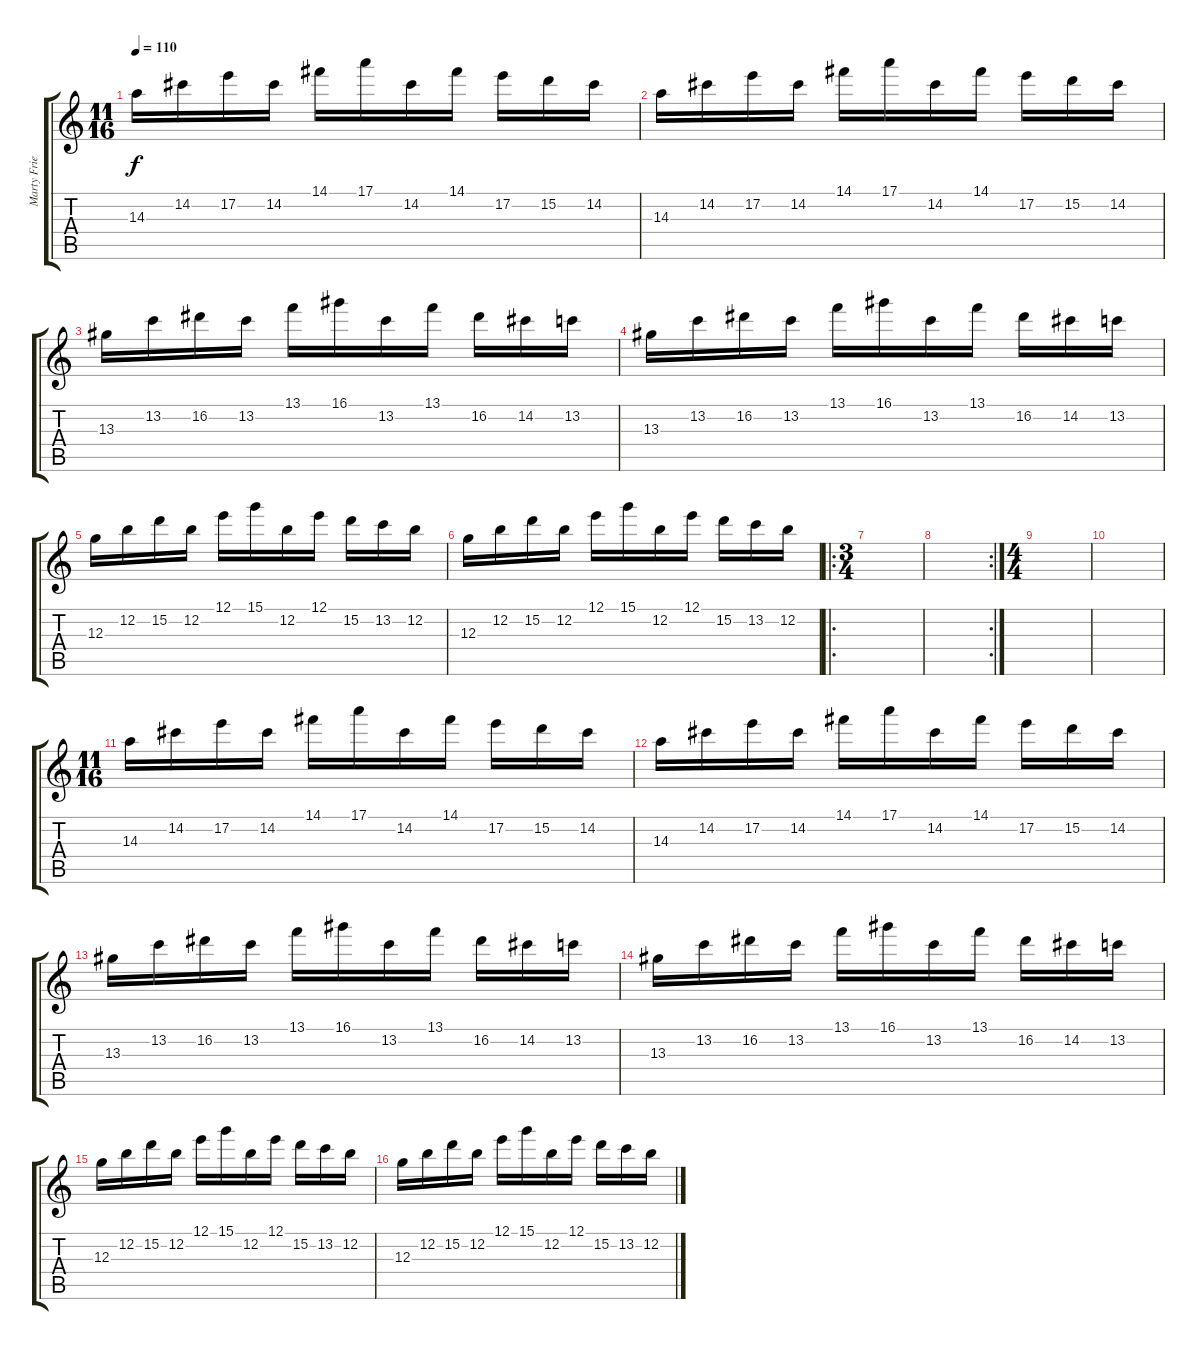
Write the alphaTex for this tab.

\track ("Marty Friedman" "Marty Frie") {instrument overdrivenguitar}
\staff {score tabs}
\tuning (E4 B3 G3 D3 A2 E2) {hide}
\ts (11 16)
\tempo 110
\clef g2
\ks c
14.3.16{dy f} 14.2.16 17.2.16 14.2.16 14.1.16 17.1.16 14.2.16 14.1.16 17.2.16 15.2.16 14.2.16 |
14.3.16 14.2.16 17.2.16 14.2.16 14.1.16 17.1.16 14.2.16 14.1.16 17.2.16 15.2.16 14.2.16 |
13.3.16 13.2.16 16.2.16 13.2.16 13.1.16 16.1.16 13.2.16 13.1.16 16.2.16 14.2.16 13.2.16 |
13.3.16 13.2.16 16.2.16 13.2.16 13.1.16 16.1.16 13.2.16 13.1.16 16.2.16 14.2.16 13.2.16 |
12.3.16 12.2.16 15.2.16 12.2.16 12.1.16 15.1.16 12.2.16 12.1.16 15.2.16 13.2.16 12.2.16 |
12.3.16 12.2.16 15.2.16 12.2.16 12.1.16 15.1.16 12.2.16 12.1.16 15.2.16 13.2.16 12.2.16 |
\ro
\ts (3 4)
|
\rc 2
|
\ts (4 4)
|
|
\ts (11 16)
14.3.16 14.2.16 17.2.16 14.2.16 14.1.16 17.1.16 14.2.16 14.1.16 17.2.16 15.2.16 14.2.16 |
14.3.16 14.2.16 17.2.16 14.2.16 14.1.16 17.1.16 14.2.16 14.1.16 17.2.16 15.2.16 14.2.16 |
13.3.16 13.2.16 16.2.16 13.2.16 13.1.16 16.1.16 13.2.16 13.1.16 16.2.16 14.2.16 13.2.16 |
13.3.16 13.2.16 16.2.16 13.2.16 13.1.16 16.1.16 13.2.16 13.1.16 16.2.16 14.2.16 13.2.16 |
12.3.16 12.2.16 15.2.16 12.2.16 12.1.16 15.1.16 12.2.16 12.1.16 15.2.16 13.2.16 12.2.16 |
12.3.16 12.2.16 15.2.16 12.2.16 12.1.16 15.1.16 12.2.16 12.1.16 15.2.16 13.2.16 12.2.16
